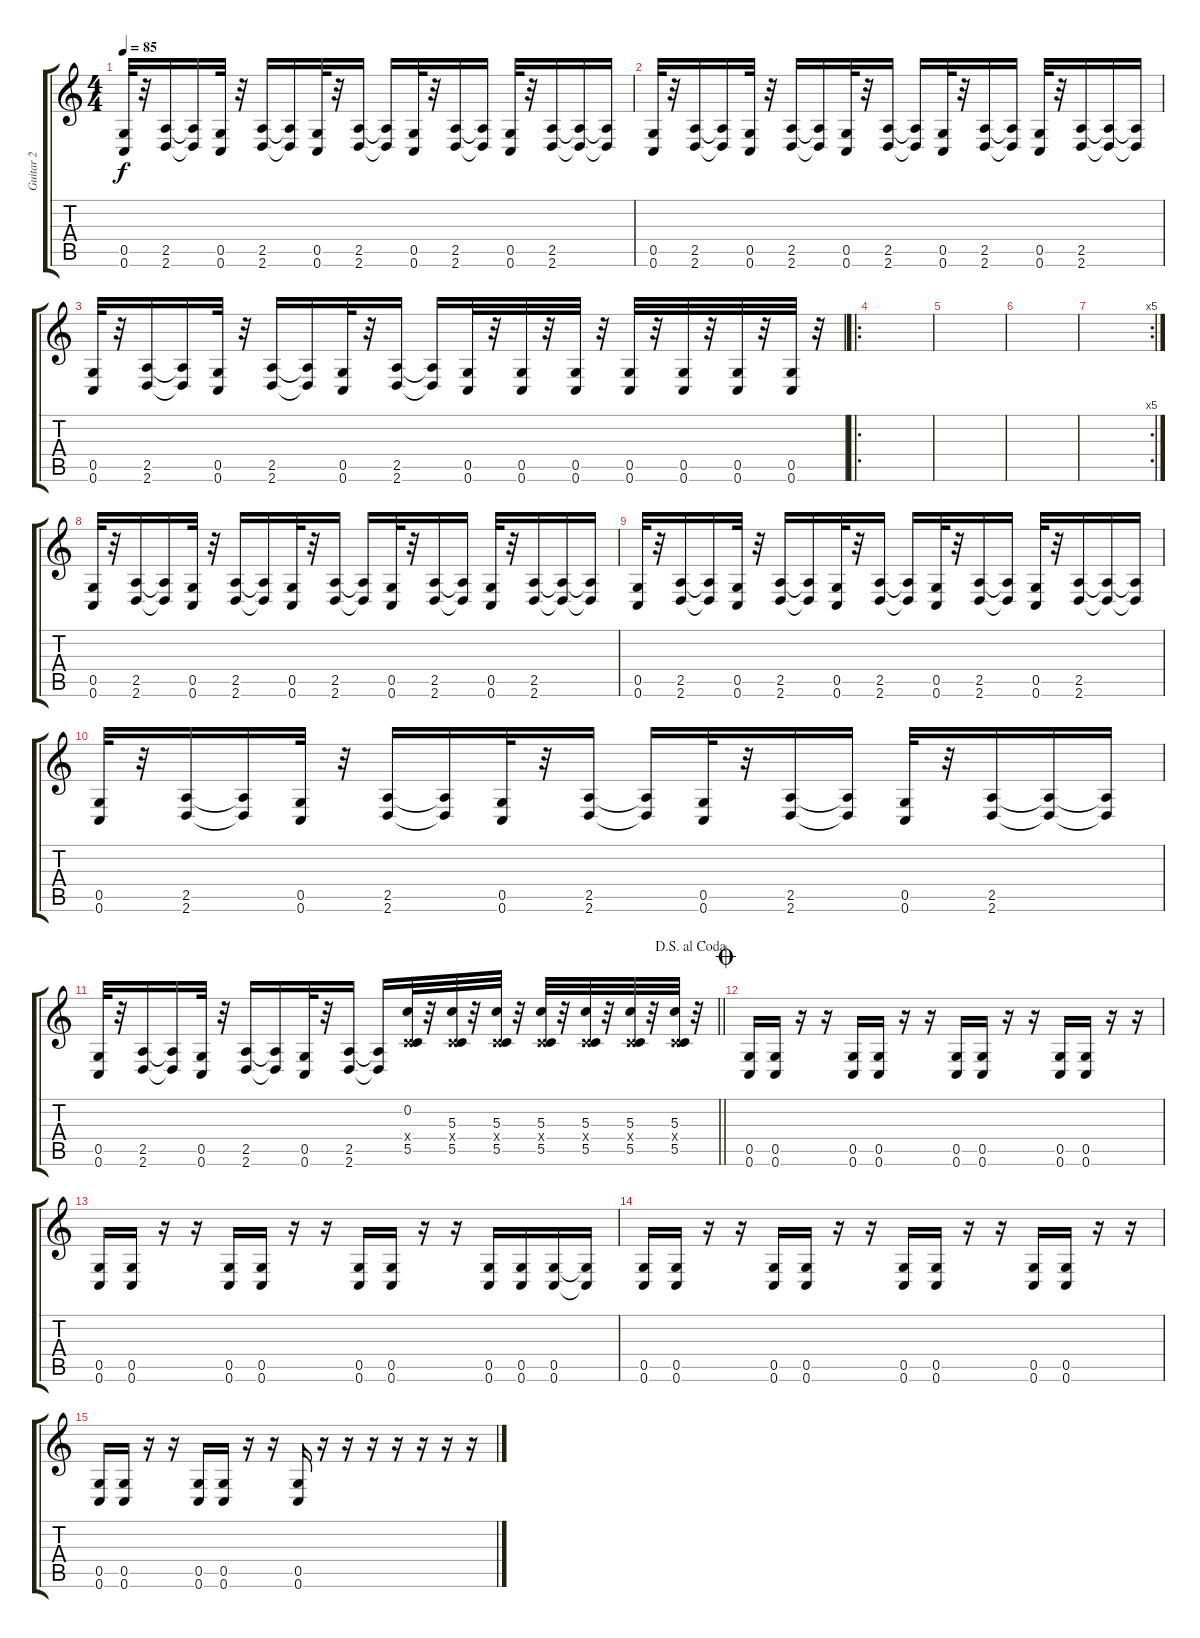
\track ("Guitar 2" "Guitar 2") {mute instrument distortionguitar}
\staff {score tabs}
\tuning (E4 C4 G3 C3 G2 C2) {hide}
\ts (4 4)
\tempo 85
\clef g2
\ks c
(0.5 0.6).32{dy f} r.32 (2.5 2.6).16 (2.5{t} 2.6{t}).16 (0.5 0.6).32 r.32 (2.5 2.6).16 (2.5{t} 2.6{t}).16 (0.5 0.6).32 r.32 (2.5 2.6).16 (2.5{t} 2.6{t}).16 (0.5 0.6).32 r.32 (2.5 2.6).16 (2.5{t} 2.6{t}).16 (0.5 0.6).32 r.32 (2.5 2.6).16 (2.5{t} 2.6{t}).16 (2.5{t} 2.6{t}).16 |
(0.5 0.6).32 r.32 (2.5 2.6).16 (2.5{t} 2.6{t}).16 (0.5 0.6).32 r.32 (2.5 2.6).16 (2.5{t} 2.6{t}).16 (0.5 0.6).32 r.32 (2.5 2.6).16 (2.5{t} 2.6{t}).16 (0.5 0.6).32 r.32 (2.5 2.6).16 (2.5{t} 2.6{t}).16 (0.5 0.6).32 r.32 (2.5 2.6).16 (2.5{t} 2.6{t}).16 (2.5{t} 2.6{t}).16 |
(0.5 0.6).32 r.32 (2.5 2.6).16 (2.5{t} 2.6{t}).16 (0.5 0.6).32 r.32 (2.5 2.6).16 (2.5{t} 2.6{t}).16 (0.5 0.6).32 r.32 (2.5 2.6).16 (2.5{t} 2.6{t}).16 (0.5 0.6).32 r.32 (0.5 0.6).32 r.32 (0.5 0.6).32 r.32 (0.5 0.6).32 r.32 (0.5 0.6).32 r.32 (0.5 0.6).32 r.32 (0.5 0.6).32 r.32 |
\ro
|
|
|
\rc 5
|
(0.5 0.6).32 r.32 (2.5 2.6).16 (2.5{t} 2.6{t}).16 (0.5 0.6).32 r.32 (2.5 2.6).16 (2.5{t} 2.6{t}).16 (0.5 0.6).32 r.32 (2.5 2.6).16 (2.5{t} 2.6{t}).16 (0.5 0.6).32 r.32 (2.5 2.6).16 (2.5{t} 2.6{t}).16 (0.5 0.6).32 r.32 (2.5 2.6).16 (2.5{t} 2.6{t}).16 (2.5{t} 2.6{t}).16 |
(0.5 0.6).32 r.32 (2.5 2.6).16 (2.5{t} 2.6{t}).16 (0.5 0.6).32 r.32 (2.5 2.6).16 (2.5{t} 2.6{t}).16 (0.5 0.6).32 r.32 (2.5 2.6).16 (2.5{t} 2.6{t}).16 (0.5 0.6).32 r.32 (2.5 2.6).16 (2.5{t} 2.6{t}).16 (0.5 0.6).32 r.32 (2.5 2.6).16 (2.5{t} 2.6{t}).16 (2.5{t} 2.6{t}).16 |
(0.5 0.6).32 r.32 (2.5 2.6).16 (2.5{t} 2.6{t}).16 (0.5 0.6).32 r.32 (2.5 2.6).16 (2.5{t} 2.6{t}).16 (0.5 0.6).32 r.32 (2.5 2.6).16 (2.5{t} 2.6{t}).16 (0.5 0.6).32 r.32 (2.5 2.6).16 (2.5{t} 2.6{t}).16 (0.5 0.6).32 r.32 (2.5 2.6).16 (2.5{t} 2.6{t}).16 (2.5{t} 2.6{t}).16 |
\jump dalsegnoalcoda
\barLineRight lightlight
(0.5 0.6).32 r.32 (2.5 2.6).16 (2.5{t} 2.6{t}).16 (0.5 0.6).32 r.32 (2.5 2.6).16 (2.5{t} 2.6{t}).16 (0.5 0.6).32 r.32 (2.5 2.6).16 (2.5{t} 2.6{t}).16 (0.2 0.4{x} 5.5).32{instrument electricguitarmuted} r.32 (5.3 0.4{x} 5.5).32 r.32 (5.3 0.4{x} 5.5).32 r.32 (5.3 0.4{x} 5.5).32 r.32 (5.3 0.4{x} 5.5).32 r.32 (5.3 0.4{x} 5.5).32 r.32 (5.3 0.4{x} 5.5).32 r.32 |
\jump coda
(0.5 0.6).16 (0.5 0.6).16 r.16 r.16 (0.5 0.6).16 (0.5 0.6).16 r.16 r.16 (0.5 0.6).16 (0.5 0.6).16 r.16 r.16 (0.5 0.6).16 (0.5 0.6).16 r.16 r.16 |
(0.5 0.6).16 (0.5 0.6).16 r.16 r.16 (0.5 0.6).16 (0.5 0.6).16 r.16 r.16 (0.5 0.6).16 (0.5 0.6).16 r.16 r.16 (0.5 0.6).16 (0.5 0.6).16 (0.5 0.6).16 (0.5{t} 0.6{t}).16 |
(0.5 0.6).16 (0.5 0.6).16 r.16 r.16 (0.5 0.6).16 (0.5 0.6).16 r.16 r.16 (0.5 0.6).16 (0.5 0.6).16 r.16 r.16 (0.5 0.6).16 (0.5 0.6).16 r.16 r.16 |
(0.5 0.6).16 (0.5 0.6).16 r.16 r.16 (0.5 0.6).16 (0.5 0.6).16 r.16 r.16 (0.5 0.6).16 r.16 r.16 r.16 r.16 r.16 r.16 r.16
